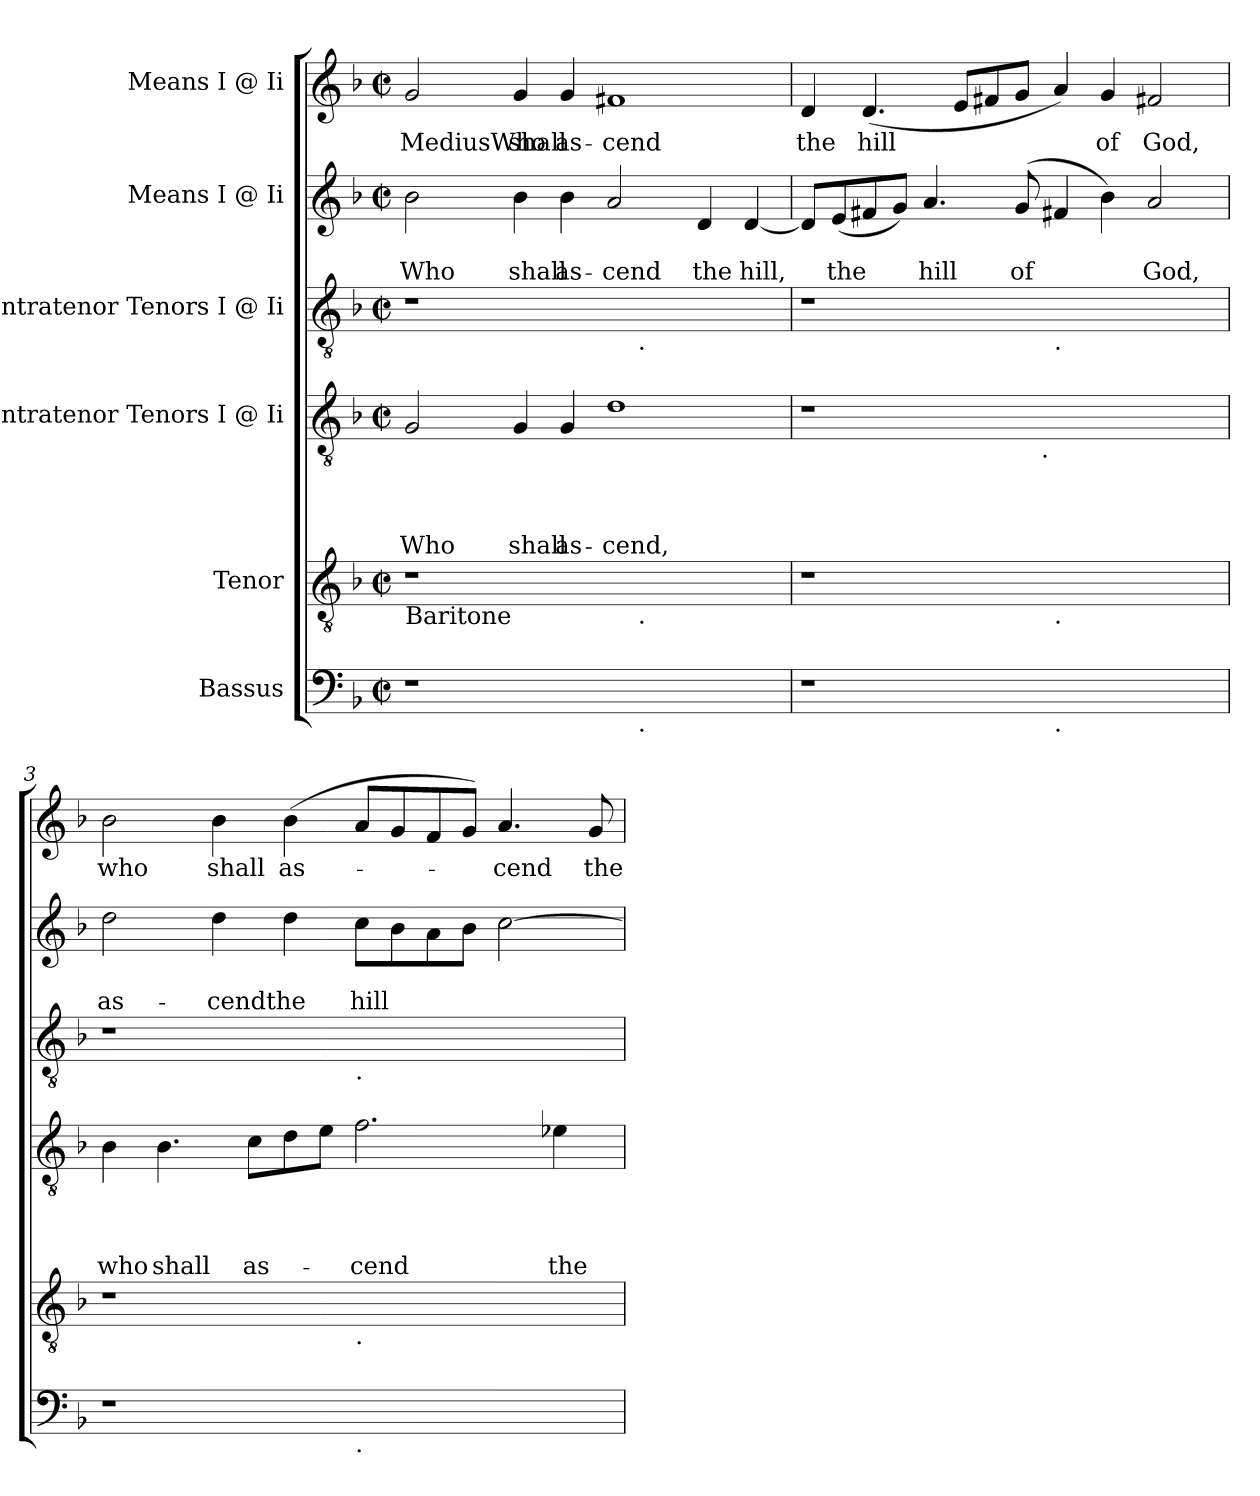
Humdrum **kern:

**kern	**kern	**kern	**text	**text	**text	**text	**kern	**kern	**text	**text	**kern	**text
*part6	*part5	*part4	*part4	*part4	*part4	*part4	*part3	*part2	*part2	*part2	*part1	*part1
*staff6	*staff5	*staff4	*staff4	*staff4	*staff4	*staff4	*staff3	*staff2	*staff2	*staff2	*staff1	*staff1
*I"Bassus	*I"Tenor	*I"Contratenor Tenors I @ Ii	*	*	*	*	*I"Contratenor Tenors I @ Ii	*I"Means I @ Ii	*	*	*I"Means I @ Ii	*
*clefF4	*clefGv2	*clefGv2	*	*	*	*	*clefGv2	*clefG2	*	*	*clefG2	*
*k[b-]	*k[b-]	*k[b-]	*	*	*	*	*k[b-]	*k[b-]	*	*	*k[b-]	*
*F:	*F:	*F:	*	*	*	*	*F:	*F:	*	*	*F:	*
*M2/2	*M2/2	*M2/2	*	*	*	*	*M2/2	*M2/2	*	*	*M2/2	*
*met(c|)	*met(c|)	*met(c|)	*	*	*	*	*met(c|)	*met(c|)	*	*	*met(c|)	*
=1	=1	=1	=1	=1	=1	=1	=1	=1	=1	=1	=1	=1
!	!LO:TX:b:t=Baritone	!	!	!	!	!	!	!	!	!	!	!
!	!	!	!	!	!	!LO:LY:b	!	!	!	!LO:LY:b	!	!LO:LY:b:rj
1r	1r	2G/	.	.	.	Who	1r	2b-\	.	Who	2g/	MediusWho
!	!	!	!	!	!	!LO:LY:b	!	!	!	!LO:LY:b	!	!LO:LY:b
.	.	4G/	.	.	.	shall	.	4b-\	.	shall	4g/	shall
!	!	!	!	!	!	!LO:LY:b	!	!	!	!LO:LY:b	!	!LO:LY:b
.	.	4G/	.	.	.	as-	.	4b-\	.	as-	4g/	as-
!	!	!	!	!	!	!LO:LY:b	!	!	!	!LO:LY:b	!	!LO:LY:b
8ryy	8ryy	1d	.	.	.	-cend,	8ryy	2a/	.	-cend	1f#X	-cend
!	!	!	!	!	!	!	!LO:TX:b:t=.	!	!	!	!	!
!	!LO:TX:b:t=.	!	!	!	!	!	!	!	!	!	!	!
!LO:TX:b:t=.	!	!	!	!	!	!	!	!	!	!	!	!
2..ryy	2..ryy	.	.	.	.	.	2..ryy	.	.	.	.	.
!	!	!	!	!	!	!	!	!	!	!LO:LY:b	!	!
.	.	.	.	.	.	.	.	4d/	.	the	.	.
!	!	!	!	!	!	!	!	!	!	!LO:LY:b	!	!
.	.	.	.	.	.	.	.	[<4d/	.	hill,	.	.
=2	=2	=2	=2	=2	=2	=2	=2	=2	=2	=2	=2	=2
!	!	!	!	!	!	!	!	!	!	!	!	!LO:LY:b
*	*	*^	*	*	*	*	*	*	*	*	*	*
1r	1r	1r	2ryy	.	.	.	.	1r	8d/L]	.	.	4d/	the
!	!	!	!	!	!	!	!	!	!	!	!LO:LY:b	!	!
.	.	.	.	.	.	.	.	.	(<8e/	.	the	.	.
!	!	!	!	!	!	!	!	!	!	!	!	!	!LO:LY:b
.	.	.	.	.	.	.	.	.	8f#X/	.	.	(<4.d/	hill
.	.	.	.	.	.	.	.	.	8g/J)	.	.	.	.
!	!	!	!	!	!	!	!	!	!	!	!LO:LY:b	!	!
.	.	.	4...ryy	.	.	.	.	.	4.a/	.	hill	.	.
.	.	.	.	.	.	.	.	.	.	.	.	8e/L	.
.	.	.	.	.	.	.	.	.	.	.	.	8f#X/	.
!	!	!	!	!	!	!	!	!	!	!	!LO:LY:b	!	!
.	.	.	.	.	.	.	.	.	(8g/	.	of	8g/J	.
!	!	!	!LO:TX:b:t=.	!	!	!	!	!	!	!	!	!	!
.	.	.	1ryy	.	.	.	.	.	.	.	.	.	.
!	!	!	!	!	!	!	!	!LO:TX:b:t=.	!	!	!	!	!
!	!LO:TX:b:t=.	!	!	!	!	!	!	!	!	!	!	!	!
!LO:TX:b:t=.	!	!	!	!	!	!	!	!	!	!	!	!	!
1ryy	1ryy	1ryy	.	.	.	.	.	1ryy	4f#X/	.	.	4a/)	.
!	!	!	!	!	!	!	!	!	!	!	!	!	!LO:LY:b
.	.	.	.	.	.	.	.	.	4b-\)	.	.	4g/	of
!	!	!	!	!	!	!	!	!	!	!	!LO:LY:b	!	!LO:LY:b
.	.	.	.	.	.	.	.	.	2a/	.	God,	2f#X/	God,
.	.	.	32ryy	.	.	.	.	.	.	.	.	.	.
=3	=3	=3	=3	=3	=3	=3	=3	=3	=3	=3	=3	=3	=3
!	!	!	!	!	!	!	!LO:LY:b	!	!	!	!LO:LY:b	!	!LO:LY:b
*	*	*v	*v	*	*	*	*	*	*	*	*	*	*
1r	1r	4B-\	.	.	.	who	1r	2dd\	.	as-	2b-\	who
!	!	!	!	!	!	!LO:LY:b	!	!	!	!	!	!
.	.	4.B-\	.	.	.	shall	.	.	.	.	.	.
!	!	!	!	!	!	!	!	!	!	!LO:LY:b	!	!LO:LY:b
.	.	.	.	.	.	.	.	4dd\	.	-cendthe	4b-\	shall
!	!	!	!	!	!	!LO:LY:b	!	!	!	!	!	!
.	.	8c\L	.	.	.	as-	.	.	.	.	.	.
!	!	!	!	!	!	!	!	!	!	!	!	!LO:LY:b
.	.	8d\	.	.	.	.	.	4dd\	.	.	(>4b-\	as-
.	.	8e\J	.	.	.	.	.	.	.	.	.	.
!	!	!	!	!	!	!	!LO:TX:b:t=.	!	!	!	!	!
!	!LO:TX:b:t=.	!	!	!	!	!	!	!	!	!	!	!
!LO:TX:b:t=.	!	!	!	!	!	!	!	!	!	!	!	!
!	!	!	!	!	!	!LO:LY:b	!	!	!	!LO:LY:b	!	!
1ryy	1ryy	2.f\	.	.	.	-cend	1ryy	8cc\L	.	hill	8a/L	.
.	.	.	.	.	.	.	.	8b-\	.	.	8g/	.
.	.	.	.	.	.	.	.	8a\	.	.	8f/	.
.	.	.	.	.	.	.	.	8b-\J	.	.	8g/J)	.
!	!	!	!	!	!	!	!	!	!	!	!	!LO:LY:b
.	.	.	.	.	.	.	.	[>2cc\	.	.	4.a/	-cend
!	!	!	!	!	!	!LO:LY:b	!	!	!	!	!	!
.	.	4e-X\	.	.	.	the	.	.	.	.	.	.
!	!	!	!	!	!	!	!	!	!	!	!	!LO:LY:b
.	.	.	.	.	.	.	.	.	.	.	8g/	the
=	=	=	=	=	=	=	=	=	=	=	=	=
*-	*-	*-	*-	*-	*-	*-	*-	*-	*-	*-	*-	*-
